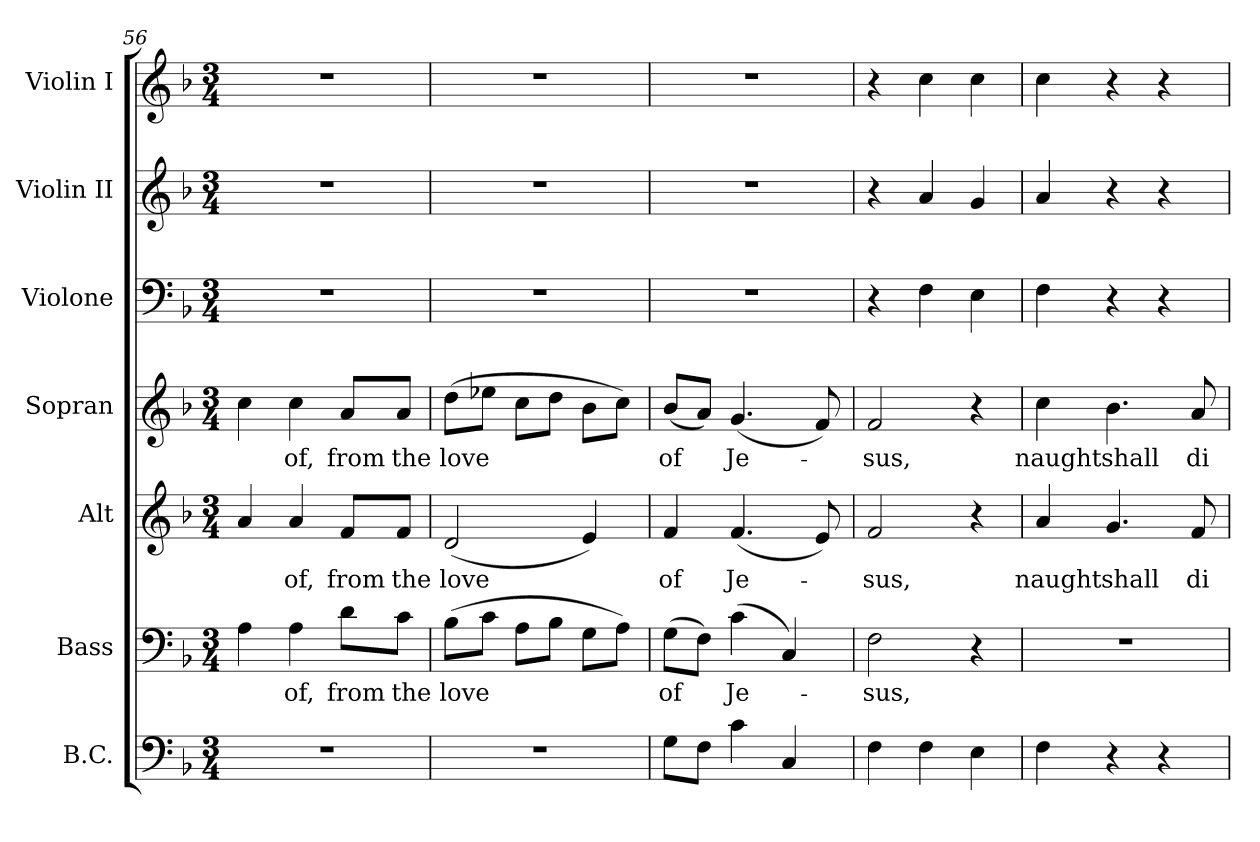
**kern	**kern	**text	**kern	**text	**kern	**text	**kern	**kern	**kern
*part7	*part6	*part6	*part5	*part5	*part4	*part4	*part3	*part2	*part1
*staff7	*staff6	*staff6	*staff5	*staff5	*staff4	*staff4	*staff3	*staff2	*staff1
*I"B.C.	*I"Bass	*	*I"Alt	*	*I"Sopran	*	*I"Violone	*I"Violin II	*I"Violin I
*	*I'B.	*	*I'A.	*	*I'S.	*	*	*I'Vln. II	*I'Vln. I
!!LO:PB:g=z
*clefF4	*clefF4	*	*clefG2	*	*clefG2	*	*clefF4	*clefG2	*clefG2
*k[b-]	*k[b-]	*	*k[b-]	*	*k[b-]	*	*k[b-]	*k[b-]	*k[b-]
*F:	*F:	*	*F:	*	*F:	*	*F:	*F:	*F:
*M3/4	*M3/4	*	*M3/4	*	*M3/4	*	*M3/4	*M3/4	*M3/4
=56	=56	=56	=56	=56	=56	=56	=56	=56	=56
!LO:N:vis=1	!	!	!	!	!	!	!LO:N:vis=1	!LO:N:vis=1	!LO:N:vis=1
2.r	4Ai\	.	4ai/	.	4cci\	.	2.r	2.r	2.r
!	!	!LO:LY:b:color=#000000	!	!	!	!	!	!	!
!	!	!	!	!LO:LY:b:color=#000000	!	!	!	!	!
!	!	!	!	!	!	!LO:LY:b:color=#000000	!	!	!
.	4Ai\	of,	4ai/	of,	4cci\	of,	.	.	.
!	!	!LO:LY:b:color=#000000	!	!	!	!	!	!	!
!	!	!	!	!LO:LY:b:color=#000000	!	!	!	!	!
!	!	!	!	!	!	!LO:LY:b:color=#000000	!	!	!
.	8di\L	from	8fi/L	from	8ai/L	from	.	.	.
!	!	!LO:LY:b:color=#000000	!	!	!	!	!	!	!
!	!	!	!	!LO:LY:b:color=#000000	!	!	!	!	!
!	!	!	!	!	!	!LO:LY:b:color=#000000	!	!	!
.	8ci\J	the	8fi/J	the	8ai/J	the	.	.	.
=57	=57	=57	=57	=57	=57	=57	=57	=57	=57
!LO:N:vis=1	!	!	!	!	!	!	!	!	!
!	!	!LO:LY:b:color=#000000	!	!	!	!	!	!	!
!	!	!	!	!LO:LY:b:color=#000000	!	!	!	!	!
!	!	!	!	!	!	!LO:LY:b:color=#000000	!LO:N:vis=1	!LO:N:vis=1	!LO:N:vis=1
2.r	(8B-i\L	love	(2di/	love	(8ddi\L	love	2.r	2.r	2.r
.	8ci\J	.	.	.	8ee-Xi\J	.	.	.	.
.	8Ai\L	.	.	.	8cci\L	.	.	.	.
.	8B-i\J	.	.	.	8ddi\J	.	.	.	.
.	8Gi\L	.	4ei/)	.	8b-i\L	.	.	.	.
.	8Ai\J)	.	.	.	8cci\J)	.	.	.	.
=58	=58	=58	=58	=58	=58	=58	=58	=58	=58
!	!	!LO:LY:b:color=#000000	!	!	!	!	!	!	!
!	!	!	!	!LO:LY:b:color=#000000	!	!	!	!	!
!	!	!	!	!	!	!LO:LY:b:color=#000000	!LO:N:vis=1	!LO:N:vis=1	!LO:N:vis=1
8Gi\L	(8Gi\L	of	4fi/	of	(8b-i/L	of	2.r	2.r	2.r
8Fi\J	8Fi\J)	.	.	.	8ai/J)	.	.	.	.
!	!	!LO:LY:b:color=#000000	!	!	!	!	!	!	!
!	!	!	!	!LO:LY:b:color=#000000	!	!	!	!	!
!	!	!	!	!	!	!LO:LY:b:color=#000000	!	!	!
4ci\	(4ci\	Je-	(4.fi/	Je-	(4.gi/	Je-	.	.	.
4Ci/	4Ci/)	.	.	.	.	.	.	.	.
.	.	.	8ei/)	.	8fi/)	.	.	.	.
=59	=59	=59	=59	=59	=59	=59	=59	=59	=59
!	!	!LO:LY:b:color=#000000	!	!	!	!	!	!	!
!	!	!	!	!LO:LY:b:color=#000000	!	!	!	!	!
!	!	!	!	!	!	!LO:LY:b:color=#000000	!	!	!
4Fi\	2Fi\	-sus,	2fi/	-sus,	2fi/	-sus,	4r	4r	4r
4Fi\	.	.	.	.	.	.	4Fi\	4ai/	4cci\
4Ei\	4r	.	4r	.	4r	.	4Ei\	4gi/	4cci\
=60	=60	=60	=60	=60	=60	=60	=60	=60	=60
!	!LO:N:vis=1	!	!	!	!	!	!	!	!
!	!	!	!	!LO:LY:b:color=#000000	!	!	!	!	!
!	!	!	!	!	!	!LO:LY:b:color=#000000	!	!	!
4Fi\	2.r	.	4ai/	naught	4cci\	naught	4Fi\	4ai/	4cci\
!	!	!	!	!LO:LY:b:color=#000000	!	!	!	!	!
!	!	!	!	!	!	!LO:LY:b:color=#000000	!	!	!
4r	.	.	4.gi/	shall	4.b-i\	shall	4r	4r	4r
4r	.	.	.	.	.	.	4r	4r	4r
!	!	!	!	!LO:LY:b:color=#000000	!	!	!	!	!
!	!	!	!	!	!	!LO:LY:b:color=#000000	!	!	!
.	.	.	8fi/	di-	8ai/	di-	.	.	.
=	=	=	=	=	=	=	=	=	=
*-	*-	*-	*-	*-	*-	*-	*-	*-	*-
